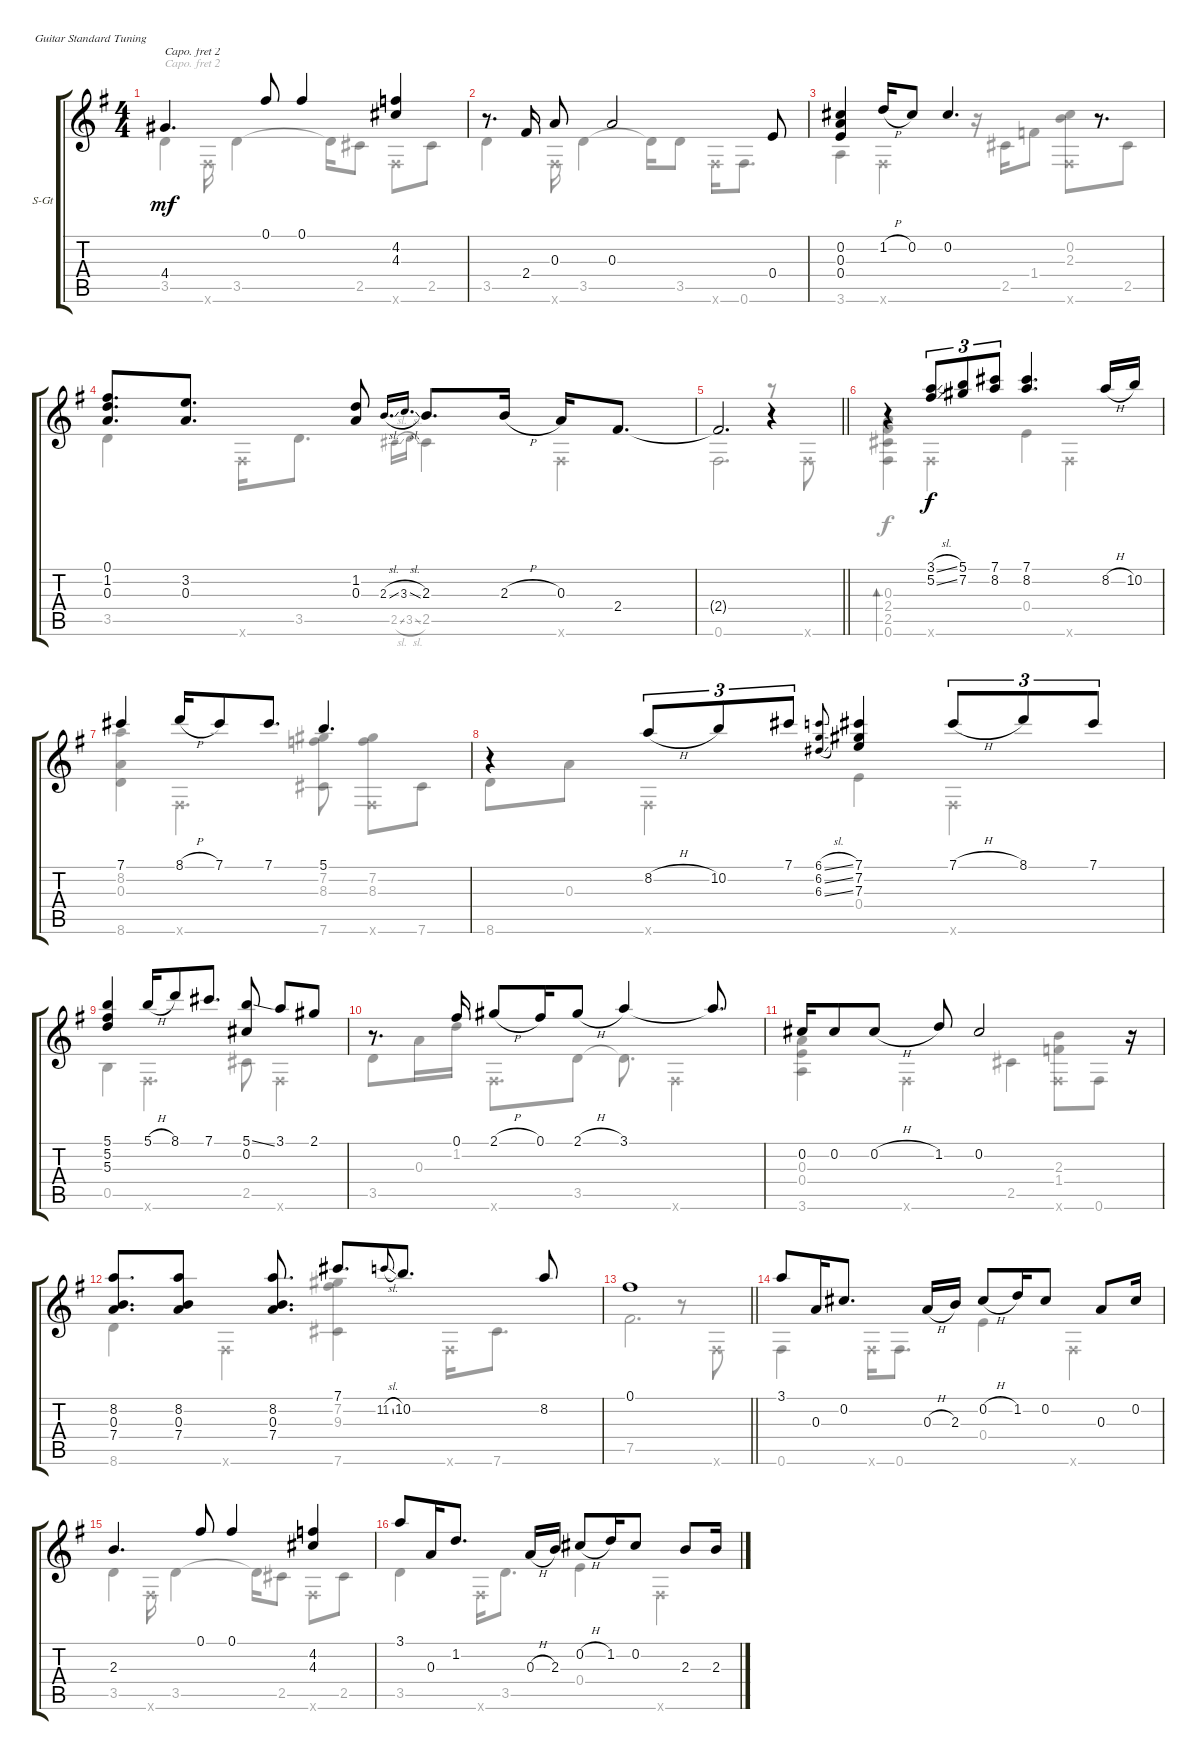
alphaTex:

\defaultSystemsLayout 4
\bracketExtendMode groupsimilarinstruments
\firstSystemTrackNameOrientation horizontal
\otherSystemsTrackNameOrientation horizontal
\track ("Steel Guitar" "S-Gt") {instrument acousticguitarsteel}
\staff {score tabs}
\capo 2
\tuning (E4 B3 G3 D3 A2 E2)
\voice
\ts (4 4)
\scale
0.522857
\tempo (85 hide)
\accidentals auto
\clef g2
\ottava regular
\simile none
\ks eminor
4.4{t}.4{d dy mf} 0.1.8 0.1.4 (4.2 4.3).4 |
\scale
0.477281 r.8{d} 2.4.16 0.3.8 0.3.2 0.4.8 |
\scale
0.480274 (0.3 0.2 0.4).4 1.2{h}.16 0.2.8 0.2.4{d} r.8{d} |
\scale
0.519919 (0.1 1.2 0.3).8{d} (3.2 0.3).8{d} (1.2 0.3).8 2.3{sl}.16{d gr onbeat} 3.3{sl}.16{d gr onbeat} 2.3.8{d} 2.3{h}.16 0.3.16 2.4.8{d} |
\scale
0.441789
\barLineRight lightlight
2.4{t}.2{d} r.4 |
\scale
0.558405 r.4{bd 0} (5.2{sl} 3.1{sl}).8{tu (3 2) dy f} (5.1 7.2).8{tu (3 2)} (7.1 8.2).8{tu (3 2)} (8.2 7.1).4{d} 8.2{h}.16 10.2.16 |
\scale
0.4622 7.1.4 8.1{h}.16 7.1.8 7.1.8{d} 5.1.4{d} |
\scale
0.538398 r.4 8.2{h}.8{tu (3 2)} 10.2.8{tu (3 2)} 7.1.8{tu (3 2)} (6.1{sl} 6.2{sl} 6.3{sl}).8{gr onbeat} (7.3 7.2 7.1).4 7.1{h}.8{tu (3 2)} 8.1.8{tu (3 2)} 7.1.8{tu (3 2)} |
\scale
0.511429 (5.1 5.2 5.3).4 5.1{h}.16 8.1.8 7.1.8{d} (5.1{ss} 0.2).8 3.1.8 2.1.8 |
\scale
0.488604 r.8{d} 0.1.16 2.1{h}.8 0.1.16 2.1{h}.8 3.1.4 3.1{t}.8{d} |
\scale
0.475783 0.2.16 0.2.8 0.2{h}.8 1.2.8 0.2.2 r.16 |
\scale
0.498904 (8.2 7.4 0.3).8{d} (8.2 0.3 7.4).8 (8.2 7.4 0.3).8{d} 7.1.8{d} 11.2{sl}.8{gr onbeat} 10.2.8{d} 8.2.8 |
\scale
0.51
\barLineRight lightlight
0.1.1 |
\scale
0.490104 3.1.8 0.3.16 0.2.8{d} 0.3{h}.16 2.3.16 0.2{h}.8 1.2.16 0.2.8 0.3.8 0.2.16 |
\scale
0.51 2.3.4{d} 0.1.8 0.1.4 (4.2 4.3).4 |
\scale
0.490104 3.1.8 0.3.16 1.2.8{d} 0.3{h}.16 2.3.16 0.2{h}.8 1.2.16 0.2.8 2.3.8 2.3.16
\voice
\clef g2
\ottava regular
\simile none
\ks eminor
3.5.4{dy mf} 0.6{x}.16 3.5.4 3.5{t}.16 2.5.8 0.6{x}.8 2.5.8 |
3.5.4 0.6{x}.16 3.5.4 3.5{t}.16 3.5.8 0.6{x}.16 0.6.8{d} |
3.6.4 0.6{x}.4 r.16 2.5.16 1.4.8 (0.6{x} 2.3 0.2).8 2.5.8 |
3.5.4 0.6{x}.16 3.5.8{d} 2.5{sl}.16{gr onbeat} 3.5{sl}.16{gr onbeat} 2.5.4 0.6{x}.4 |
\barLineRight lightlight
0.6.2{d} r.8 0.6{x}.8 |
(0.6 2.5 2.4 0.3).4{bd 30 dy f} 0.6{x}.4 0.4.4 0.6{x}.4 |
(8.6 0.3 8.2).4 0.6{x}.4{d} (7.6 7.2 8.3).8 (0.6{x} 8.3 7.2).8 7.6.8 |
8.6.8 0.3.8 0.6{x}.4 0.4.4 0.6{x}.4 |
0.5.4 0.6{x}.4{d} 2.5.8 0.6{x}.4 |
3.5.8 0.3.16 1.2.16 0.6{x}.8{d} 3.5.8 3.5{t}.8{d} 0.6{x}.4 |
(3.6 0.4 0.3).4 0.6{x}.4 2.5.4 (2.3 1.4 0.6{x}).8 0.6.8 |
8.6.4 0.6{x}.4 (7.6 7.2 9.3).4 0.6{x}.16 7.6.8{d} |
\barLineRight lightlight
7.5.2{d} r.8 0.6{x}.8 |
0.6.4 0.6{x}.16 0.6.8{d} 0.4.4 0.6{x}.4 |
3.5.4 0.6{x}.16 3.5.4 3.5{t}.16 2.5.8 0.6{x}.8 2.5.8 |
3.5.4 0.6{x}.16 3.5.8{d} 0.4.4 0.6{x}.4
